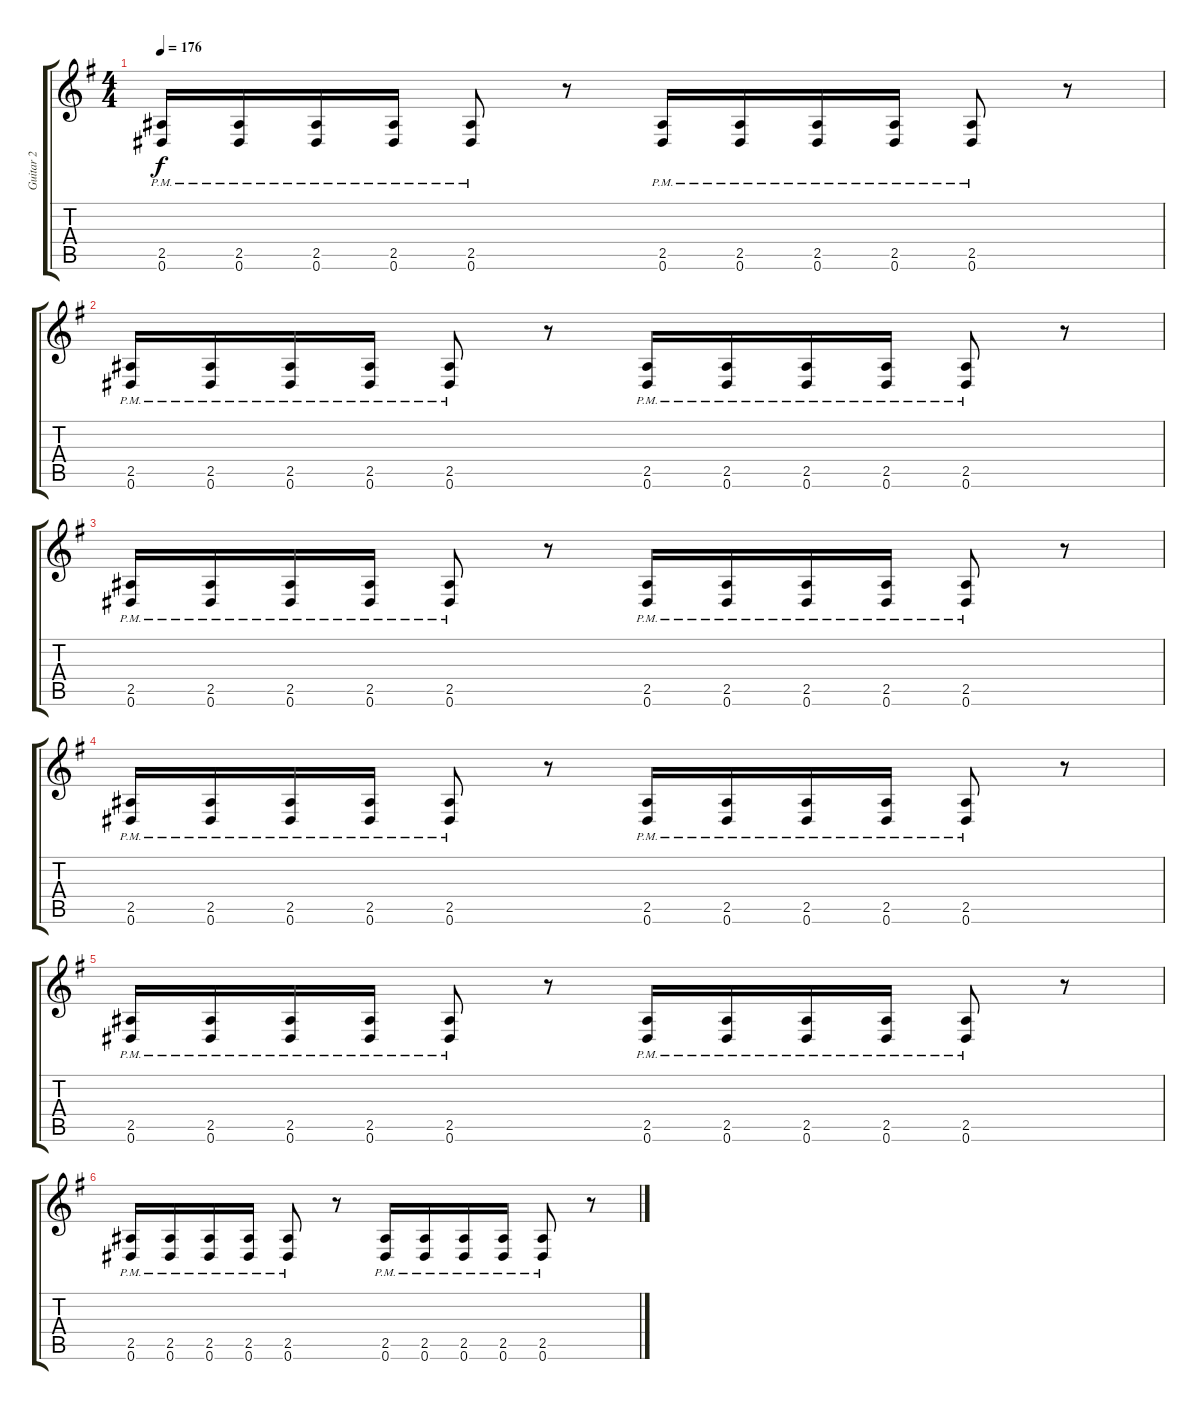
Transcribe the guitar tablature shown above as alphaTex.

\track ("Guitar 2" "Guitar 2") {instrument overdrivenguitar}
\staff {score tabs}
\tuning (Eb4 Bb3 Gb3 Db3 Ab2 Eb2) {hide}
\ts (4 4)
\tempo 176
\clef g2
\ks g
(2.5{pm} 0.6).16{dy f} (2.5{pm} 0.6).16 (2.5{pm} 0.6).16 (2.5{pm} 0.6).16 (2.5{pm} 0.6).8 r.8 (2.5{pm} 0.6).16 (2.5{pm} 0.6).16 (2.5{pm} 0.6).16 (2.5{pm} 0.6).16 (2.5{pm} 0.6).8 r.8 |
(2.5{pm} 0.6).16 (2.5{pm} 0.6).16 (2.5{pm} 0.6).16 (2.5{pm} 0.6).16 (2.5{pm} 0.6).8 r.8 (2.5{pm} 0.6).16 (2.5{pm} 0.6).16 (2.5{pm} 0.6).16 (2.5{pm} 0.6).16 (2.5{pm} 0.6).8 r.8 |
(2.5{pm} 0.6).16 (2.5{pm} 0.6).16 (2.5{pm} 0.6).16 (2.5{pm} 0.6).16 (2.5{pm} 0.6).8 r.8 (2.5{pm} 0.6).16 (2.5{pm} 0.6).16 (2.5{pm} 0.6).16 (2.5{pm} 0.6).16 (2.5{pm} 0.6).8 r.8 |
(2.5{pm} 0.6).16 (2.5{pm} 0.6).16 (2.5{pm} 0.6).16 (2.5{pm} 0.6).16 (2.5{pm} 0.6).8 r.8 (2.5{pm} 0.6).16 (2.5{pm} 0.6).16 (2.5{pm} 0.6).16 (2.5{pm} 0.6).16 (2.5{pm} 0.6).8 r.8 |
(2.5{pm} 0.6).16 (2.5{pm} 0.6).16 (2.5{pm} 0.6).16 (2.5{pm} 0.6).16 (2.5{pm} 0.6).8 r.8 (2.5{pm} 0.6).16 (2.5{pm} 0.6).16 (2.5{pm} 0.6).16 (2.5{pm} 0.6).16 (2.5{pm} 0.6).8 r.8 |
(2.5{pm} 0.6).16 (2.5{pm} 0.6).16 (2.5{pm} 0.6).16 (2.5{pm} 0.6).16 (2.5{pm} 0.6).8 r.8 (2.5{pm} 0.6).16 (2.5{pm} 0.6).16 (2.5{pm} 0.6).16 (2.5{pm} 0.6).16 (2.5{pm} 0.6).8 r.8
